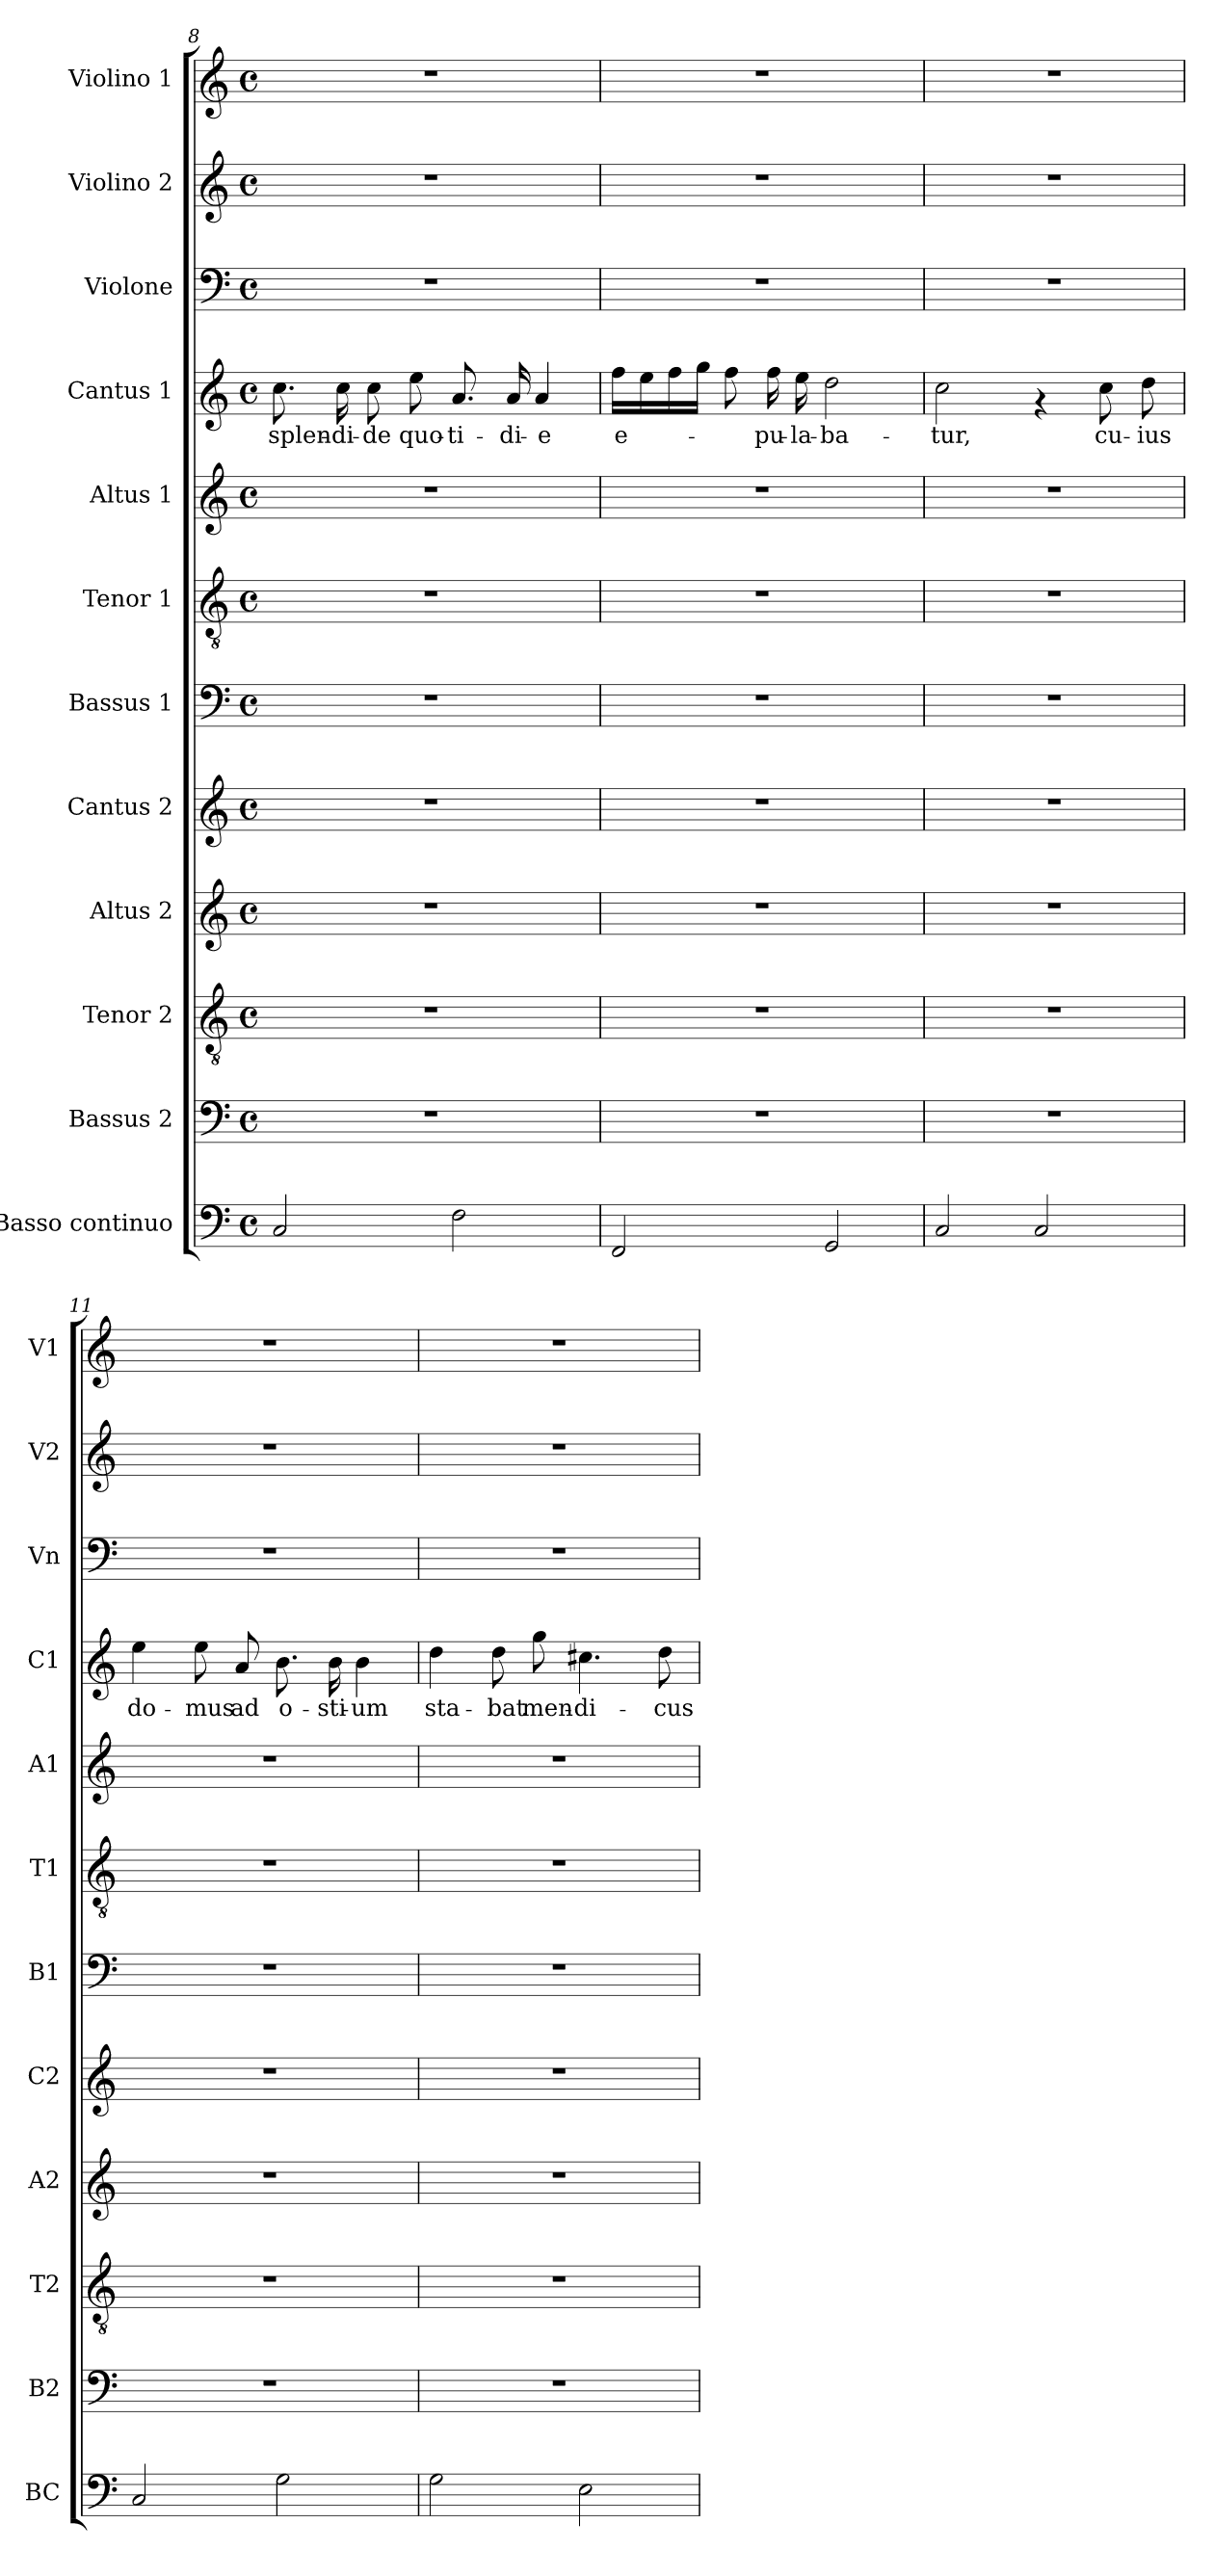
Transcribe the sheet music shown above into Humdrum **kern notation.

**kern	**kern	**kern	**kern	**kern	**kern	**kern	**kern	**kern	**text	**kern	**kern	**kern
*part12	*part11	*part10	*part9	*part8	*part7	*part6	*part5	*part4	*part4	*part3	*part2	*part1
*staff12	*staff11	*staff10	*staff9	*staff8	*staff7	*staff6	*staff5	*staff4	*staff4	*staff3	*staff2	*staff1
*I"Basso continuo	*I"Bassus 2	*I"Tenor 2	*I"Altus 2	*I"Cantus 2	*I"Bassus 1	*I"Tenor 1	*I"Altus 1	*I"Cantus 1	*	*I"Violone	*I"Violino 2	*I"Violino 1
*I'BC	*I'B2	*I'T2	*I'A2	*I'C2	*I'B1	*I'T1	*I'A1	*I'C1	*	*I'Vn	*I'V2	*I'V1
*clefF4	*clefF4	*clefGv2	*clefG2	*clefG2	*clefF4	*clefGv2	*clefG2	*clefG2	*	*clefF4	*clefG2	*clefG2
*ITrd7c12	*	*	*	*	*	*	*	*	*	*ITrd7c12	*	*
*k[]	*k[]	*k[]	*k[]	*k[]	*k[]	*k[]	*k[]	*k[]	*	*k[]	*k[]	*k[]
*C:	*C:	*C:	*C:	*C:	*C:	*C:	*C:	*C:	*	*C:	*C:	*C:
*M4/4	*M4/4	*M4/4	*M4/4	*M4/4	*M4/4	*M4/4	*M4/4	*M4/4	*	*M4/4	*M4/4	*M4/4
*met(c)	*met(c)	*met(c)	*met(c)	*met(c)	*met(c)	*met(c)	*met(c)	*met(c)	*	*met(c)	*met(c)	*met(c)
=8	=8	=8	=8	=8	=8	=8	=8	=8	=8	=8	=8	=8
!	!	!	!	!	!	!	!	!	!LO:LY:b	!	!	!
2CC/	1r	1r	1r	1r	1r	1r	1r	8.cc\	splen-	1r	1r	1r
!	!	!	!	!	!	!	!	!	!LO:LY:b	!	!	!
.	.	.	.	.	.	.	.	16cc\	-di-	.	.	.
!	!	!	!	!	!	!	!	!	!LO:LY:b	!	!	!
.	.	.	.	.	.	.	.	8cc\	-de	.	.	.
!	!	!	!	!	!	!	!	!	!LO:LY:b	!	!	!
.	.	.	.	.	.	.	.	8ee\	quo-	.	.	.
!	!	!	!	!	!	!	!	!	!LO:LY:b	!	!	!
2FF\	.	.	.	.	.	.	.	8.a/	-ti-	.	.	.
!	!	!	!	!	!	!	!	!	!LO:LY:b	!	!	!
.	.	.	.	.	.	.	.	16a/	-di-	.	.	.
!	!	!	!	!	!	!	!	!	!LO:LY:b	!	!	!
.	.	.	.	.	.	.	.	4a/	-e	.	.	.
=9	=9	=9	=9	=9	=9	=9	=9	=9	=9	=9	=9	=9
!	!	!	!	!	!	!	!	!	!LO:LY:b	!	!	!
2FFF/	1r	1r	1r	1r	1r	1r	1r	16ff\LL	e-	1r	1r	1r
.	.	.	.	.	.	.	.	16ee\	.	.	.	.
.	.	.	.	.	.	.	.	16ff\	.	.	.	.
.	.	.	.	.	.	.	.	16gg\JJ	.	.	.	.
.	.	.	.	.	.	.	.	8ff\	.	.	.	.
!	!	!	!	!	!	!	!	!	!LO:LY:b	!	!	!
.	.	.	.	.	.	.	.	16ff\	-pu-	.	.	.
!	!	!	!	!	!	!	!	!	!LO:LY:b	!	!	!
.	.	.	.	.	.	.	.	16ee\	-la-	.	.	.
!	!	!	!	!	!	!	!	!	!LO:LY:b	!	!	!
2GGG/	.	.	.	.	.	.	.	2dd\	-ba-	.	.	.
=10	=10	=10	=10	=10	=10	=10	=10	=10	=10	=10	=10	=10
!	!	!	!	!	!	!	!	!	!LO:LY:b	!	!	!
2CC/	1r	1r	1r	1r	1r	1r	1r	2cc\	-tur,	1r	1r	1r
2CC/	.	.	.	.	.	.	.	4rf	.	.	.	.
!	!	!	!	!	!	!	!	!	!LO:LY:b	!	!	!
.	.	.	.	.	.	.	.	8cc\	cu-	.	.	.
!	!	!	!	!	!	!	!	!	!LO:LY:b	!	!	!
.	.	.	.	.	.	.	.	8dd\	-ius	.	.	.
!!LO:LB:g=z
=11	=11	=11	=11	=11	=11	=11	=11	=11	=11	=11	=11	=11
!	!	!	!	!	!	!	!	!	!LO:LY:b	!	!	!
2CC/	1r	1r	1r	1r	1r	1r	1r	4ee\	do-	1r	1r	1r
!	!	!	!	!	!	!	!	!	!LO:LY:b	!	!	!
.	.	.	.	.	.	.	.	8ee\	-mus	.	.	.
!	!	!	!	!	!	!	!	!	!LO:LY:b	!	!	!
.	.	.	.	.	.	.	.	8a/	ad	.	.	.
!	!	!	!	!	!	!	!	!	!LO:LY:b	!	!	!
2GG\	.	.	.	.	.	.	.	8.b\	o-	.	.	.
!	!	!	!	!	!	!	!	!	!LO:LY:b	!	!	!
.	.	.	.	.	.	.	.	16b\	-sti-	.	.	.
!	!	!	!	!	!	!	!	!	!LO:LY:b	!	!	!
.	.	.	.	.	.	.	.	4b\	-um	.	.	.
=12	=12	=12	=12	=12	=12	=12	=12	=12	=12	=12	=12	=12
!	!	!	!	!	!	!	!	!	!LO:LY:b	!	!	!
2GG\	1r	1r	1r	1r	1r	1r	1r	4dd\	sta-	1r	1r	1r
!	!	!	!	!	!	!	!	!	!LO:LY:b	!	!	!
.	.	.	.	.	.	.	.	8dd\	-bat	.	.	.
!	!	!	!	!	!	!	!	!	!LO:LY:b	!	!	!
.	.	.	.	.	.	.	.	8gg\	men-	.	.	.
!	!	!	!	!	!	!	!	!	!LO:LY:b	!	!	!
2EE\	.	.	.	.	.	.	.	4.cc#X\	-di-	.	.	.
!	!	!	!	!	!	!	!	!	!LO:LY:b	!	!	!
.	.	.	.	.	.	.	.	8dd\	-cus	.	.	.
=	=	=	=	=	=	=	=	=	=	=	=	=
*-	*-	*-	*-	*-	*-	*-	*-	*-	*-	*-	*-	*-
